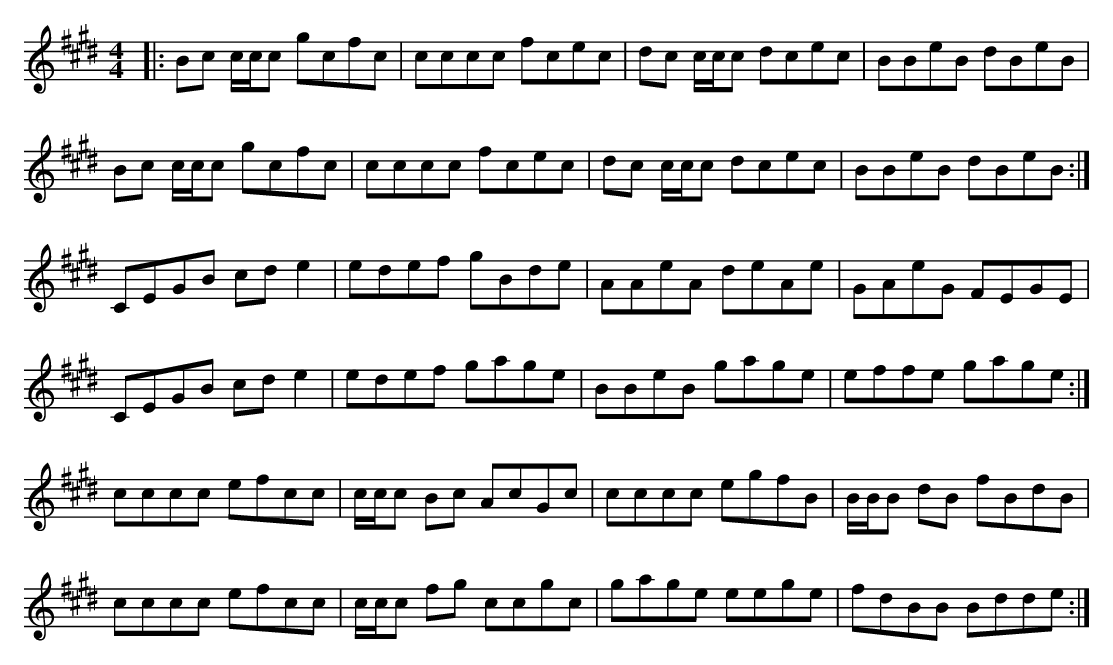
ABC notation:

X:1
M:4/4
K:E
|:Bc c/c/c gcfc|cccc fcec|dc c/c/c dcec|BBeB dBeB|
Bc c/c/c gcfc|cccc fcec|dc c/c/c dcec|BBeB dBeB:|
CEGB cde2|edef gBde|AAeA deAe|GAeG FEGE|
CEGB cde2|edef gage|BBeB gage|effe gage:|
cccc efcc|c/c/c Bc AcGc|cccc egfB|B/B/B dB fBdB|
cccc efcc|c/c/c fg ccgc|gage eege|fdBB Bdde:|
